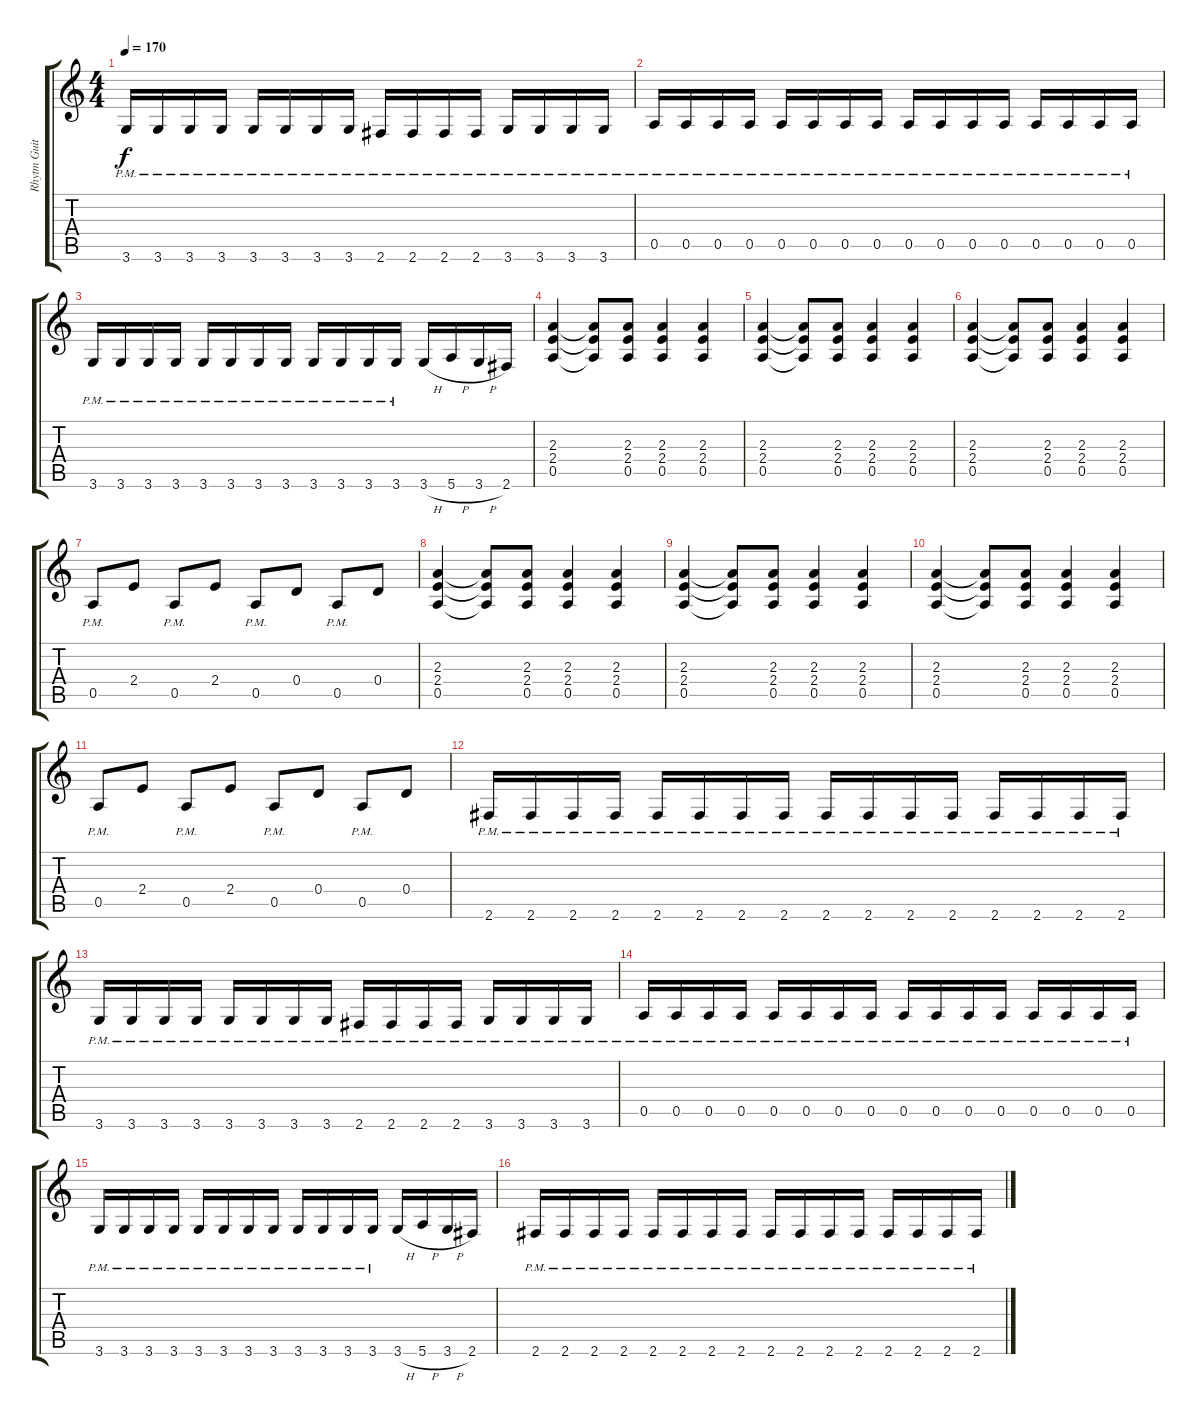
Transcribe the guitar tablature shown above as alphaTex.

\track ("Rhytm Guitar" "Rhytm Guit") {instrument distortionguitar}
\staff {score tabs}
\tuning (E4 B3 G3 D3 A2 E2) {hide}
\ts (4 4)
\tempo 170
\clef g2
\ks c
3.6{pm}.16{dy f} 3.6{pm}.16 3.6{pm}.16 3.6{pm}.16 3.6{pm}.16 3.6{pm}.16 3.6{pm}.16 3.6{pm}.16 2.6{pm}.16 2.6{pm}.16 2.6{pm}.16 2.6{pm}.16 3.6{pm}.16 3.6{pm}.16 3.6{pm}.16 3.6{pm}.16 |
0.5{pm}.16 0.5{pm}.16 0.5{pm}.16 0.5{pm}.16 0.5{pm}.16 0.5{pm}.16 0.5{pm}.16 0.5{pm}.16 0.5{pm}.16 0.5{pm}.16 0.5{pm}.16 0.5{pm}.16 0.5{pm}.16 0.5{pm}.16 0.5{pm}.16 0.5{pm}.16 |
3.6{pm}.16 3.6{pm}.16 3.6{pm}.16 3.6{pm}.16 3.6{pm}.16 3.6{pm}.16 3.6{pm}.16 3.6{pm}.16 3.6{pm}.16 3.6{pm}.16 3.6{pm}.16 3.6{pm}.16 3.6{h}.16 5.6{h}.16 3.6{h}.16 2.6.16 |
(2.3 2.4 0.5).4 (2.3{t} 2.4{t} 0.5{t}).8 (2.3 2.4 0.5).8 (2.3 2.4 0.5).4 (2.3 2.4 0.5).4 |
(2.3 2.4 0.5).4 (2.3{t} 2.4{t} 0.5{t}).8 (2.3 2.4 0.5).8 (2.3 2.4 0.5).4 (2.3 2.4 0.5).4 |
(2.3 2.4 0.5).4 (2.3{t} 2.4{t} 0.5{t}).8 (2.3 2.4 0.5).8 (2.3 2.4 0.5).4 (2.3 2.4 0.5).4 |
0.5{pm}.8 2.4.8 0.5{pm}.8 2.4.8 0.5{pm}.8 0.4.8 0.5{pm}.8 0.4.8 |
(2.3 2.4 0.5).4 (2.3{t} 2.4{t} 0.5{t}).8 (2.3 2.4 0.5).8 (2.3 2.4 0.5).4 (2.3 2.4 0.5).4 |
(2.3 2.4 0.5).4 (2.3{t} 2.4{t} 0.5{t}).8 (2.3 2.4 0.5).8 (2.3 2.4 0.5).4 (2.3 2.4 0.5).4 |
(2.3 2.4 0.5).4 (2.3{t} 2.4{t} 0.5{t}).8 (2.3 2.4 0.5).8 (2.3 2.4 0.5).4 (2.3 2.4 0.5).4 |
0.5{pm}.8 2.4.8 0.5{pm}.8 2.4.8 0.5{pm}.8 0.4.8 0.5{pm}.8 0.4.8 |
2.6{pm}.16 2.6{pm}.16 2.6{pm}.16 2.6{pm}.16 2.6{pm}.16 2.6{pm}.16 2.6{pm}.16 2.6{pm}.16 2.6{pm}.16 2.6{pm}.16 2.6{pm}.16 2.6{pm}.16 2.6{pm}.16 2.6{pm}.16 2.6{pm}.16 2.6{pm}.16 |
3.6{pm}.16 3.6{pm}.16 3.6{pm}.16 3.6{pm}.16 3.6{pm}.16 3.6{pm}.16 3.6{pm}.16 3.6{pm}.16 2.6{pm}.16 2.6{pm}.16 2.6{pm}.16 2.6{pm}.16 3.6{pm}.16 3.6{pm}.16 3.6{pm}.16 3.6{pm}.16 |
0.5{pm}.16 0.5{pm}.16 0.5{pm}.16 0.5{pm}.16 0.5{pm}.16 0.5{pm}.16 0.5{pm}.16 0.5{pm}.16 0.5{pm}.16 0.5{pm}.16 0.5{pm}.16 0.5{pm}.16 0.5{pm}.16 0.5{pm}.16 0.5{pm}.16 0.5{pm}.16 |
3.6{pm}.16 3.6{pm}.16 3.6{pm}.16 3.6{pm}.16 3.6{pm}.16 3.6{pm}.16 3.6{pm}.16 3.6{pm}.16 3.6{pm}.16 3.6{pm}.16 3.6{pm}.16 3.6{pm}.16 3.6{h}.16 5.6{h}.16 3.6{h}.16 2.6.16 |
2.6{pm}.16 2.6{pm}.16 2.6{pm}.16 2.6{pm}.16 2.6{pm}.16 2.6{pm}.16 2.6{pm}.16 2.6{pm}.16 2.6{pm}.16 2.6{pm}.16 2.6{pm}.16 2.6{pm}.16 2.6{pm}.16 2.6{pm}.16 2.6{pm}.16 2.6{pm}.16
